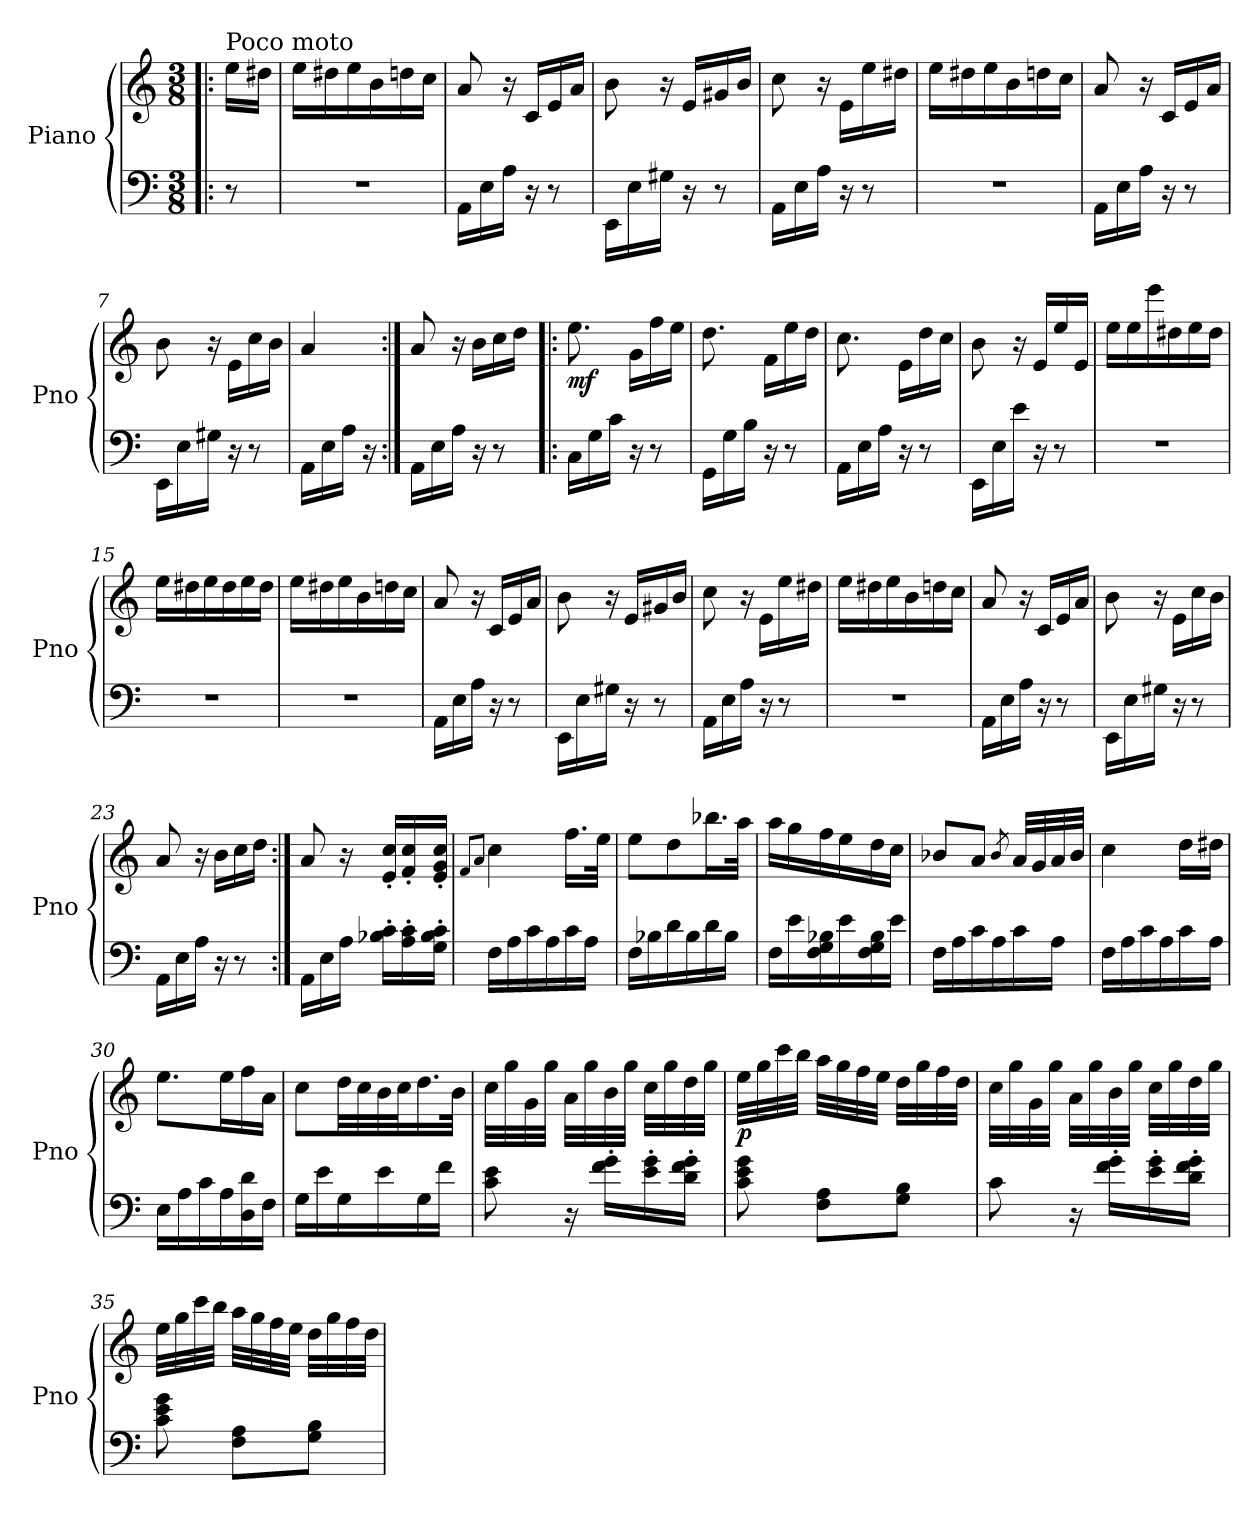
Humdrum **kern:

**kern	**kern	**dynam
*part1	*part1	*part1
*staff2	*staff1	*staff1/2
*I"Piano	*	*
*I'Pno	*	*
*clefF4	*clefG2	*
*k[]	*k[]	*
*C:	*C:	*
*M3/8	*M3/8	*
*MM40	*MM40	*
=!|:	=!|:	=!|:
!	!LO:TX:a:t=Poco moto	!
8r	16ee\LL	.
.	16dd#X\JJ	.
=1	=1	=1
4.r	16ee\LL	.
.	16dd#X\	.
.	16ee\	.
.	16b\	.
.	16ddn\	.
.	16cc\JJ	.
=2	=2	=2
16AA\LL	8a/	.
16E\	.	.
16A\JJ	16r	.
16r	16c/LL	.
8r	16e/	.
.	16a/JJ	.
=3	=3	=3
16EE\LL	8b\	.
16E\	.	.
16G#X\JJ	16r	.
16r	16e/LL	.
8r	16g#X/	.
.	16b/JJ	.
=4	=4	=4
16AA\LL	8cc\	.
16E\	.	.
16A\JJ	16r	.
16r	16e\LL	.
8r	16ee\	.
.	16dd#X\JJ	.
=5	=5	=5
4.r	16ee\LL	.
.	16dd#X\	.
.	16ee\	.
.	16b\	.
.	16ddn\	.
.	16cc\JJ	.
!!LO:LB:g=z
=6	=6	=6
16AA\LL	8a/	.
16E\	.	.
16A\JJ	16r	.
16r	16c/LL	.
8r	16e/	.
.	16a/JJ	.
=7	=7	=7
16EE\LL	8b\	.
16E\	.	.
16G#X\JJ	16r	.
16r	16e\LL	.
8r	16cc\	.
.	16b\JJ	.
=8	=8	=8
16AA\LL	4a/	.
16E\	.	.
16A\JJ	.	.
16r	.	.
=9:|!	=9:|!	=9:|!
16AA\LL	8a/	.
16E\	.	.
16A\JJ	16r	.
16r	16b\LL	.
8r	16cc\	.
.	16dd\JJ	.
=10!|:	=10!|:	=10!|:
!	!	!LO:DY:b
16C\LL	8.ee\	mf
16G\	.	.
16c\JJ	.	.
16r	16g\LL	.
8r	16ff\	.
.	16ee\JJ	.
=11	=11	=11
16GG\LL	8.dd\	.
16G\	.	.
16B\JJ	.	.
16r	16f\LL	.
8r	16ee\	.
.	16dd\JJ	.
!!LO:LB:g=z
=12	=12	=12
16AA\LL	8.cc\	.
16E\	.	.
16A\JJ	.	.
16r	16e\LL	.
8r	16dd\	.
.	16cc\JJ	.
=13	=13	=13
16EE\LL	8b\	.
16E\	.	.
16e\JJ	16r	.
16r	16e/LL	.
8r	16ee/	.
.	16e/JJ	.
=14	=14	=14
4.r	16ee\LL	.
.	16ee\	.
.	16eee\	.
.	16dd#X\	.
.	16ee\	.
.	16dd#\JJ	.
=15	=15	=15
4.r	16ee\LL	.
.	16dd#X\	.
.	16ee\	.
.	16dd#\	.
.	16ee\	.
.	16dd#\JJ	.
=16	=16	=16
4.r	16ee\LL	.
.	16dd#X\	.
.	16ee\	.
.	16b\	.
.	16ddn\	.
.	16cc\JJ	.
=17	=17	=17
16AA\LL	8a/	.
16E\	.	.
16A\JJ	16r	.
16r	16c/LL	.
8r	16e/	.
.	16a/JJ	.
!!LO:LB:g=z
=18	=18	=18
16EE\LL	8b\	.
16E\	.	.
16G#X\JJ	16r	.
16r	16e/LL	.
8r	16g#X/	.
.	16b/JJ	.
=19	=19	=19
16AA\LL	8cc\	.
16E\	.	.
16A\JJ	16r	.
16r	16e\LL	.
8r	16ee\	.
.	16dd#X\JJ	.
=20	=20	=20
4.r	16ee\LL	.
.	16dd#X\	.
.	16ee\	.
.	16b\	.
.	16ddn\	.
.	16cc\JJ	.
=21	=21	=21
16AA\LL	8a/	.
16E\	.	.
16A\JJ	16r	.
16r	16c/LL	.
8r	16e/	.
.	16a/JJ	.
=22	=22	=22
16EE\LL	8b\	.
16E\	.	.
16G#X\JJ	16r	.
16r	16e\LL	.
8r	16cc\	.
.	16b\JJ	.
=23	=23	=23
16AA\LL	8a/	.
16E\	.	.
16A\JJ	16r	.
16r	16b\LL	.
8r	16cc\	.
.	16dd\JJ	.
!!LO:LB:g=z
=24:|!	=24:|!	=24:|!
16AA\LL	8a/	.
16E\	.	.
16A\JJ	16r	.
16B-X\' 16c\'LL	16e/' 16cc/'LL	.
16A\' 16c\'	16f/' 16cc/'	.
16G\' 16B-\' 16c\'JJ	16e/' 16g/' 16cc/'JJ	.
=25	=25	=25
.	8qf/L	.
.	8qa/J	.
16F\LL	4cc\	.
16A\	.	.
16c\	.	.
16A\	.	.
16c\	16.ff\LL	.
16A\JJ	.	.
.	32ee\JJk	.
=26	=26	=26
16F\LL	8ee\L	.
16B-X\	.	.
16d\	8dd\	.
16B-\	.	.
16d\	16.bb-X\L	.
16B-\JJ	.	.
.	32aa\JJk	.
=27	=27	=27
16F\LL	16aa\LL	.
16e\	16gg\	.
16F\ 16G\ 16B-X\	16ff\	.
16e\	16ee\	.
16F\ 16G\ 16B-\	16dd\	.
16e\JJ	16cc\JJ	.
=28	=28	=28
16F\LL	8b-X/L	.
16A\	.	.
16c\	8a/J	.
16A\	.	.
.	8qb-/	.
16c\	32a/LLL	.
.	32g/	.
16A\JJ	32a/	.
.	32b-/JJJ	.
!!LO:PB:g=z
=29	=29	=29
16F\LL	4cc\	.
16A\	.	.
16c\	.	.
16A\	.	.
16c\	16dd\LL	.
16A\JJ	16dd#X\JJ	.
=30	=30	=30
16E\LL	8.ee\L	.
16A\	.	.
16c\	.	.
16A\	16ee\L	.
16D\ 16d\	16ff\	.
16F\JJ	16a\JJ	.
=31	=31	=31
16G\LL	8cc\L	.
16e\	.	.
16G\	32dd\LL	.
.	32cc\	.
16e\	32b\	.
.	32cc\J	.
16G\	16.dd\	.
16f\JJ	.	.
.	32b\JJk	.
=32	=32	=32
8c\ 8e\	32cc\LLL	.
.	32gg\	.
.	32g\	.
.	32gg\JJJ	.
16r	32a\LLL	.
.	32gg\	.
16f\' 16g\'LL	32b\	.
.	32gg\JJJ	.
16e\' 16g\'	32cc\LLL	.
.	32gg\	.
16d\' 16f\' 16g\'JJ	32dd\	.
.	32gg\JJJ	.
!!LO:LB:g=z
=33	=33	=33
!	!	!LO:DY:b
8c\ 8e\ 8g\	32ee\LLL	p
.	32gg\	.
.	32ccc\	.
.	32bb\JJJ	.
8F\ 8A\L	32aa\LLL	.
.	32gg\	.
.	32ff\	.
.	32ee\JJJ	.
8G\ 8B\J	32dd\LLL	.
.	32gg\	.
.	32ff\	.
.	32dd\JJJ	.
=34	=34	=34
8c\	32cc\LLL	.
.	32gg\	.
.	32g\	.
.	32gg\JJJ	.
16r	32a\LLL	.
.	32gg\	.
16f\' 16g\'LL	32b\	.
.	32gg\JJJ	.
16e\' 16g\'	32cc\LLL	.
.	32gg\	.
16d\' 16f\' 16g\'JJ	32dd\	.
.	32gg\JJJ	.
=35	=35	=35
8c\ 8e\ 8g\	32ee\LLL	.
.	32gg\	.
.	32ccc\	.
.	32bb\JJJ	.
8F\ 8A\L	32aa\LLL	.
.	32gg\	.
.	32ff\	.
.	32ee\JJJ	.
8G\ 8B\J	32dd\LLL	.
.	32gg\	.
.	32ff\	.
.	32dd\JJJ	.
=	=	=
*-	*-	*-
